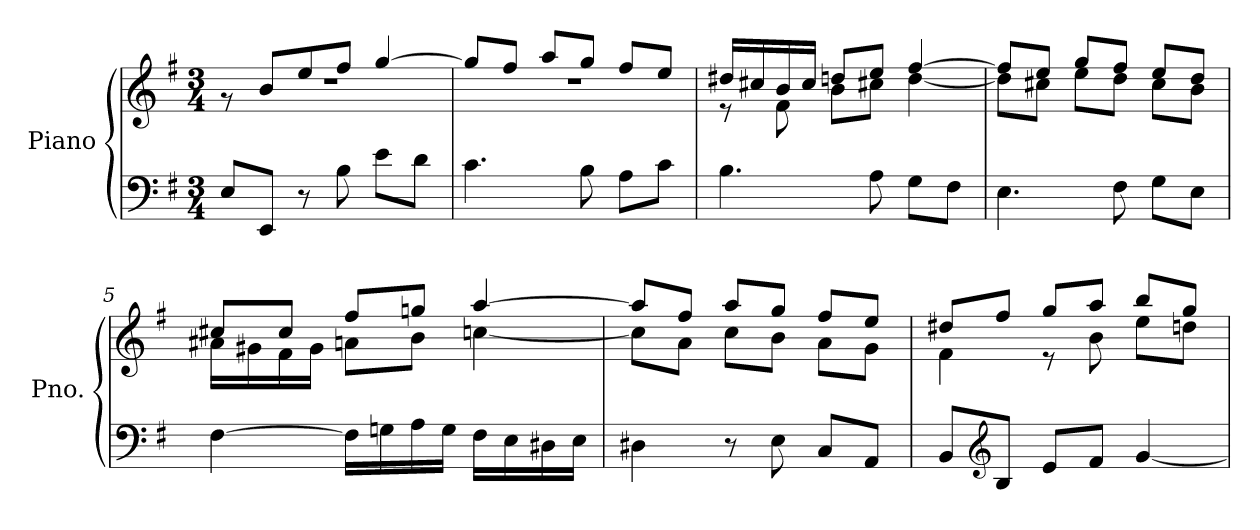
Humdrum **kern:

**kern	**kern
*part1	*part1
*staff2	*staff1
*I"Piano	*
*I'Pno.	*
*clefF4	*clefG2
*k[f#]	*k[f#]
*M3/4	*M3/4
=1	=1
*	*^
8E/L	8rg	2.rdd
8EE/J	8b/L	.
8r	8ee/	.
8B\	8ff#/J	.
8e\L	[4gg/	.
8d\J	.	.
=2	=2	=2
4.c\	8gg/L]	2.rdd
.	8ff#/J	.
.	8aa/L	.
8B\	8gg/J	.
8A\L	8ff#/L	.
8c\J	8ee/J	.
=3	=3	=3
4.B\	16dd#X/LL	8r
.	16cc#X/	.
.	16b/	8f#\
.	16cc#/JJ	.
.	8ddn/L	8b\L
8A\	8ee/J	8cc#X\J
8G\L	[4ff#/	[4dd\
8F#\J	.	.
=4	=4	=4
4.E\	8ff#/L]	8dd\L]
.	8ee/J	8cc#X\J
.	8gg/L	8ee\L
8F#\	8ff#/J	8dd\J
8G\L	8ee/L	8cc#\L
8E\J	8dd/J	8b\J
=5	=5	=5
[4F#\	8cc#X/L	16a#X\LL
.	.	16g#X\
.	8cc#/J	16f#\
.	.	16g#\JJ
16F#\LL]	8ff#/L	8an\L
16Gn\	.	.
16A\	8ggn/J	8b\J
16G\JJ	.	.
16F#\LL	[4aa/	[4ccn\
16E\	.	.
16D#X\	.	.
16E\JJ	.	.
!!LO:LB:g=z	!!
=6	=6	=6
4D#X\	8aa/L]	8cc\L]
.	8ff#/J	8a\J
8r	8aa/L	8cc\L
8E\	8gg/J	8b\J
8C/L	8ff#/L	8a\L
8AA/J	8ee/J	8g\J
=7	=7	=7
8BB/L	8dd#X/L	4f#\
*clefG2	*	*
8B/J	8ff#/J	.
8e/L	8gg/L	8r
8f#/J	8aa/J	8b\
[4g/	8bb/L	8ee\L
.	8gg/J	8ddn\J
*	*v	*v
=	=
*-	*-
